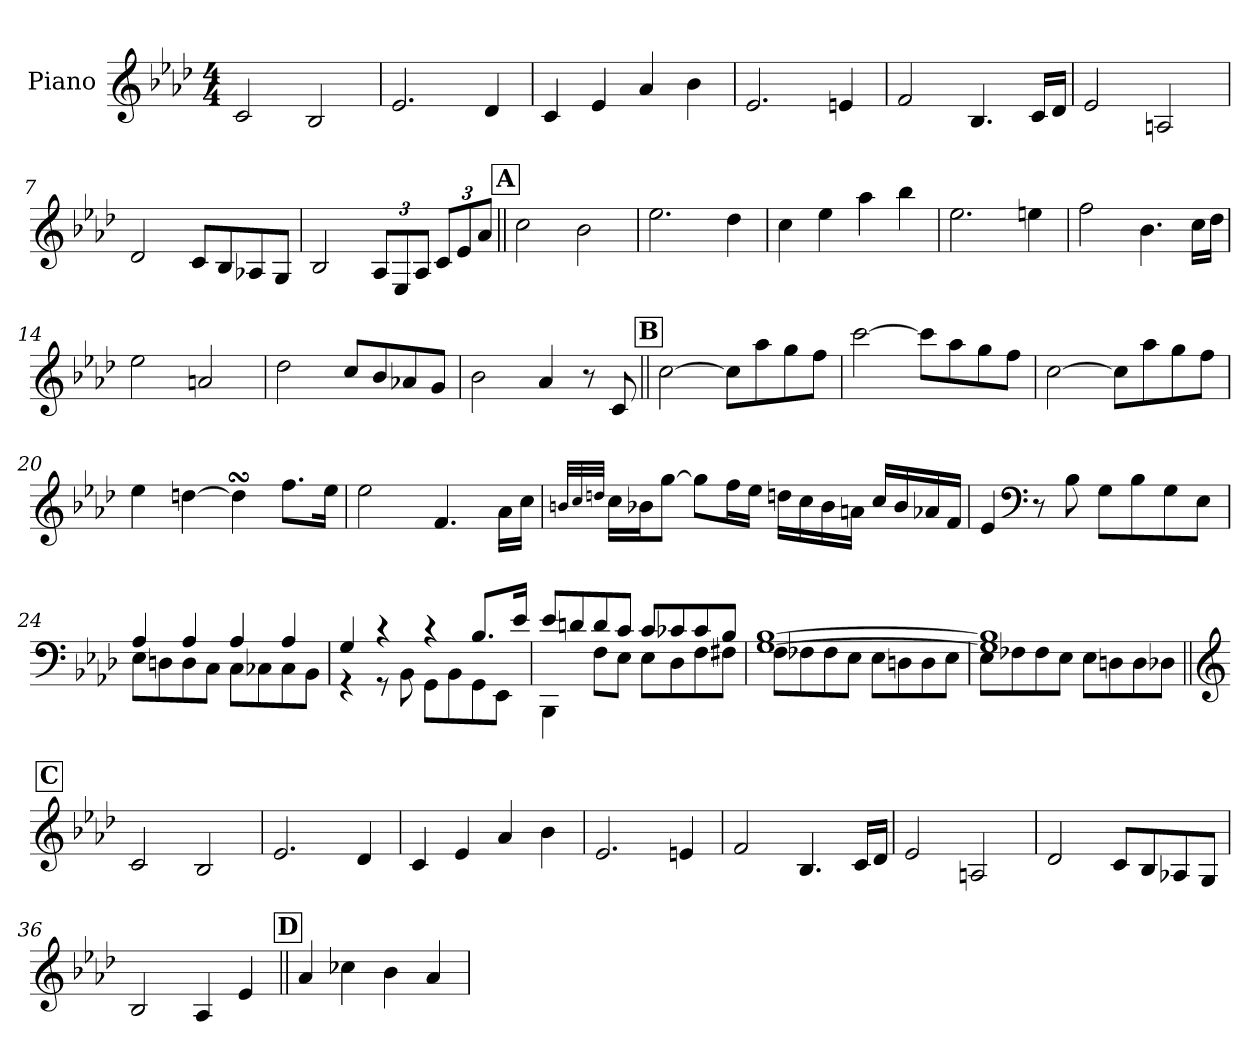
**kern
*part1
*staff1
*I"Piano
*I'Pno.
*clefG2
*k[b-e-a-d-]
*M4/4
=1
2c/
2B-/
=2
2.e-/
4d-/
=3
4c/
4e-/
4a-/
4b-\
=4
2.e-/
4en/
!!LO:LB:g=z
=5
2f/
4.B-/
16c/LL
16d-/JJ
=6
2e-/
2An/
=7
2d-/
8c/L
8B-/
8A-X/
8G/J
=8
2B-/
*Xbrackettup
12A-/L
12E-/
12A-/J
12c/L
12e-/
12a-/J
!!LO:LB:g=z
!!LO:REH:place=s1:a:fs=14:t=A
=9||
2cc\
2b-\
=10
2.ee-\
4dd-\
=11
4cc\
4ee-\
4aa-\
4bb-\
=12
2.ee-\
4een\
!!LO:LB:g=z
=13
2ff\
4.b-\
16cc\LL
16dd-\JJ
=14
2ee-\
2an/
=15
2dd-\
8cc/L
8b-/
8a-X/
8g/J
=16
2b-\
4a-/
8r
8c/
!!LO:LB:g=z
!!LO:REH:place=s1:a:fs=14:t=B
=17||
[2cc\
8cc\L]
8aa-\
8gg\
8ff\J
=18
[2ccc\
8ccc\L]
8aa-\
8gg\
8ff\J
=19
[2cc\
8cc\L]
8aa-\
8gg\
8ff\J
=20
4ee-\
[4ddn\
4ddsSsS\]
8.ff\L
16ee-\Jk
!!LO:LB:g=z
=21
2ee-\
4.f/
16a-!\LL
16cc!\JJ
=22
32qbn/LLL
32qcc/
32qddn/JJJ
16cc!\LL
16b-X!\J
[8gg!\J
8gg!\L]
16ff!\L
16ee-!\JJ
16dd!\LL
16cc!\
16b-!\
16an!\JJ
16cc!/LL
16b-!/
16a-X!/
16f!/JJ
=23
4e-/
*clefF4
8r
8B-\
8G\L
8B-\
8G\
8E-\J
=24
*^
4A-/	8E-\L
.	8Dn\
4A-/	8D\
.	8C\J
4A-/	8C\L
.	8C-X\
4A-/	8C-\
.	8BB-\J
!!LO:LB:g=z	!!
=25	=25
4G/	4r
4r	8r
.	8BB-\
4r	8GG\L
.	8BB-\
8.B-/L	8GG\
.	8EE-\J
16e-/Jk	.
=26	=26
8e-/L	4BBB-\
8dn/	.
8d/	8F\L
8c/J	8E-\J
8c/L	8E-\L
8c-X/	8D-\
8c-/	8F\
8B-/J	8F#X\J
=27	=27
[1G [1B-	8F\L
.	8F-X\
.	8F-\
.	8E-\J
.	8E-\L
.	8Dn\
.	8D\
.	8E-\J
=28	=28
1G] 1B-]	8E-\L
.	8F-X\
.	8F-\
.	8E-\J
.	8E-\L
.	8Dn\
.	8D\
.	8D-X\J
*v	*v
!!LO:LB:g=z
!!LO:REH:place=s1:a:fs=14:t=C
=29||
*clefG2
2c/
2B-/
=30
2.e-/
4d-/
=31
4c/
4e-/
4a-/
4b-\
=32
2.e-/
4en/
!!LO:LB:g=z
=33
2f/
4.B-/
16c/LL
16d-/JJ
=34
2e-/
2An/
=35
2d-/
8c/L
8B-/
8A-X/
8G/J
=36
2B-/
4A-/
4e-/
!!LO:PB:g=z
!!LO:REH:place=s1:a:fs=14:t=D
=37||
4a-/
4cc-X\
4b-\
4a-/
=
*-
